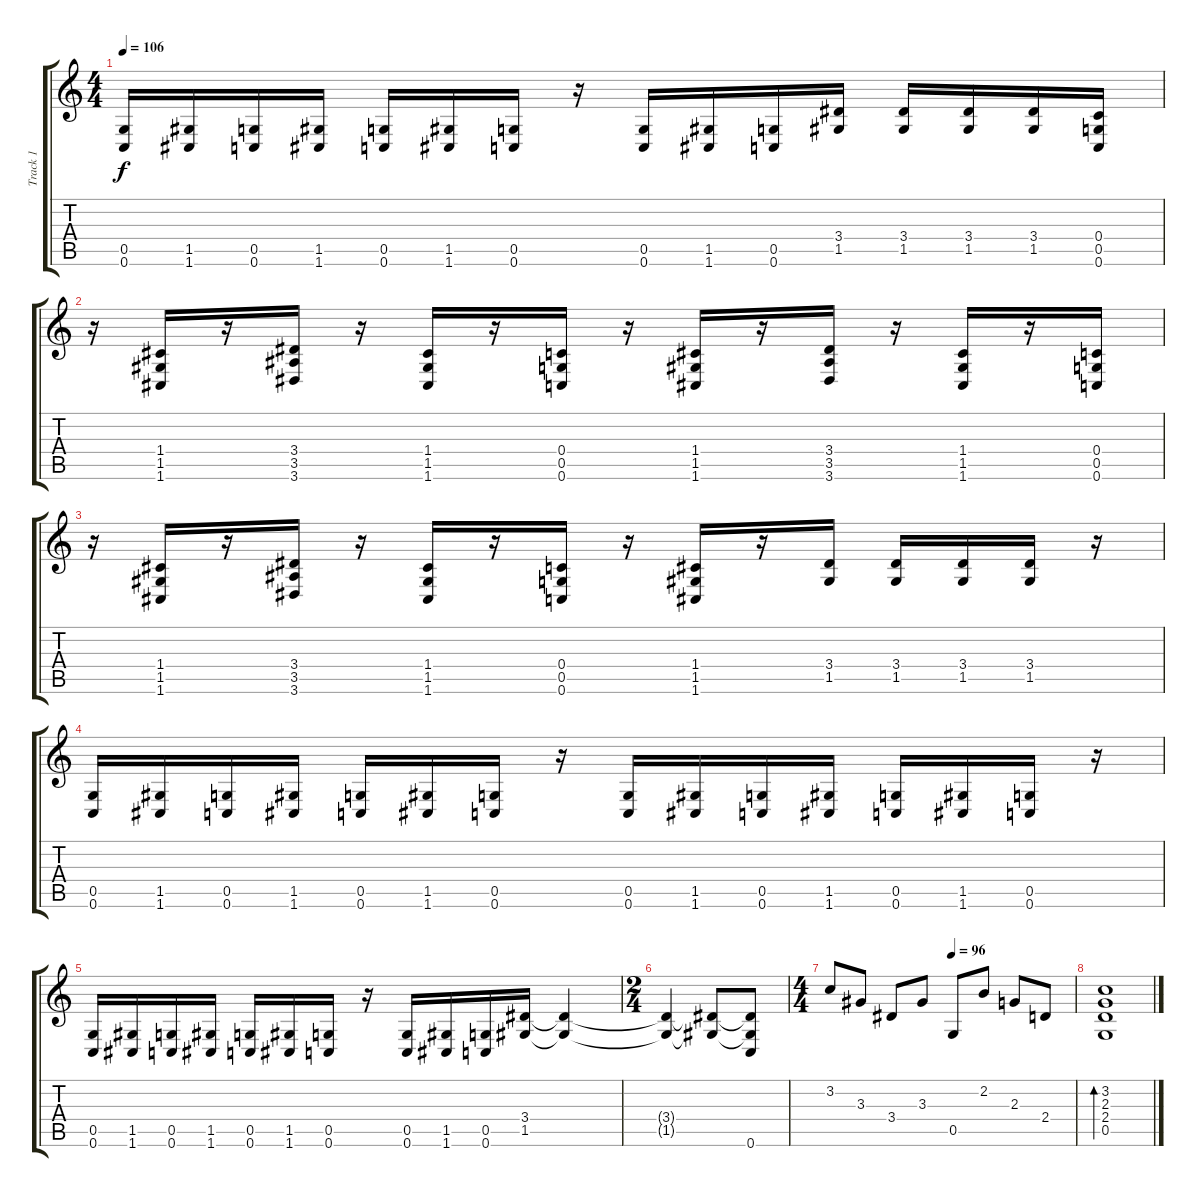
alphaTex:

\track ("Track 1" "Track 1") {instrument distortionguitar}
\staff {score tabs}
\tuning (D4 A3 F3 C3 G2 C2) {hide}
\ts (4 4)
\tempo 106
\clef g2
\ks c
(0.5 0.6).16{dy f} (1.5 1.6).16 (0.5 0.6).16 (1.5 1.6).16 (0.5 0.6).16 (1.5 1.6).16 (0.5 0.6).16 r.16 (0.5 0.6).16 (1.5 1.6).16 (0.5 0.6).16 (3.4 1.5).16 (3.4 1.5).16 (3.4 1.5).16 (3.4 1.5).16 (0.4 0.5 0.6).16 |
r.16 (1.4 1.5 1.6).16 r.16 (3.4 3.5 3.6).16 r.16 (1.4 1.5 1.6).16 r.16 (0.4 0.5 0.6).16 r.16 (1.4 1.5 1.6).16 r.16 (3.4 3.5 3.6).16 r.16 (1.4 1.5 1.6).16 r.16 (0.4 0.5 0.6).16 |
r.16 (1.4 1.5 1.6).16 r.16 (3.4 3.5 3.6).16 r.16 (1.4 1.5 1.6).16 r.16 (0.4 0.5 0.6).16 r.16 (1.4 1.5 1.6).16 r.16 (3.4 1.5).16 (3.4 1.5).16 (3.4 1.5).16 (3.4 1.5).16 r.16 |
(0.5 0.6).16 (1.5 1.6).16 (0.5 0.6).16 (1.5 1.6).16 (0.5 0.6).16 (1.5 1.6).16 (0.5 0.6).16 r.16 (0.5 0.6).16 (1.5 1.6).16 (0.5 0.6).16 (1.5 1.6).16 (0.5 0.6).16 (1.5 1.6).16 (0.5 0.6).16 r.16 |
(0.5 0.6).16 (1.5 1.6).16 (0.5 0.6).16 (1.5 1.6).16 (0.5 0.6).16 (1.5 1.6).16 (0.5 0.6).16 r.16 (0.5 0.6).16 (1.5 1.6).16 (0.5 0.6).16 (3.4 1.5).16 (3.4{t} 1.5{t}).4 |
\ts (2 4)
(3.4{t} 1.5{t}).4 (3.4{t} 1.5{t}).8 (3.4{t} 1.5{t} 0.6).8{instrument electricguitarclean} |
\ts (4 4)
\tempo (96 0.5)
3.2.8{instrument electricguitarclean} 3.3.8 3.4.8 3.3.8 0.5.8 2.2.8 2.3.8 2.4.8 |
(3.2 2.3 2.4 0.5).1{bd 240}
